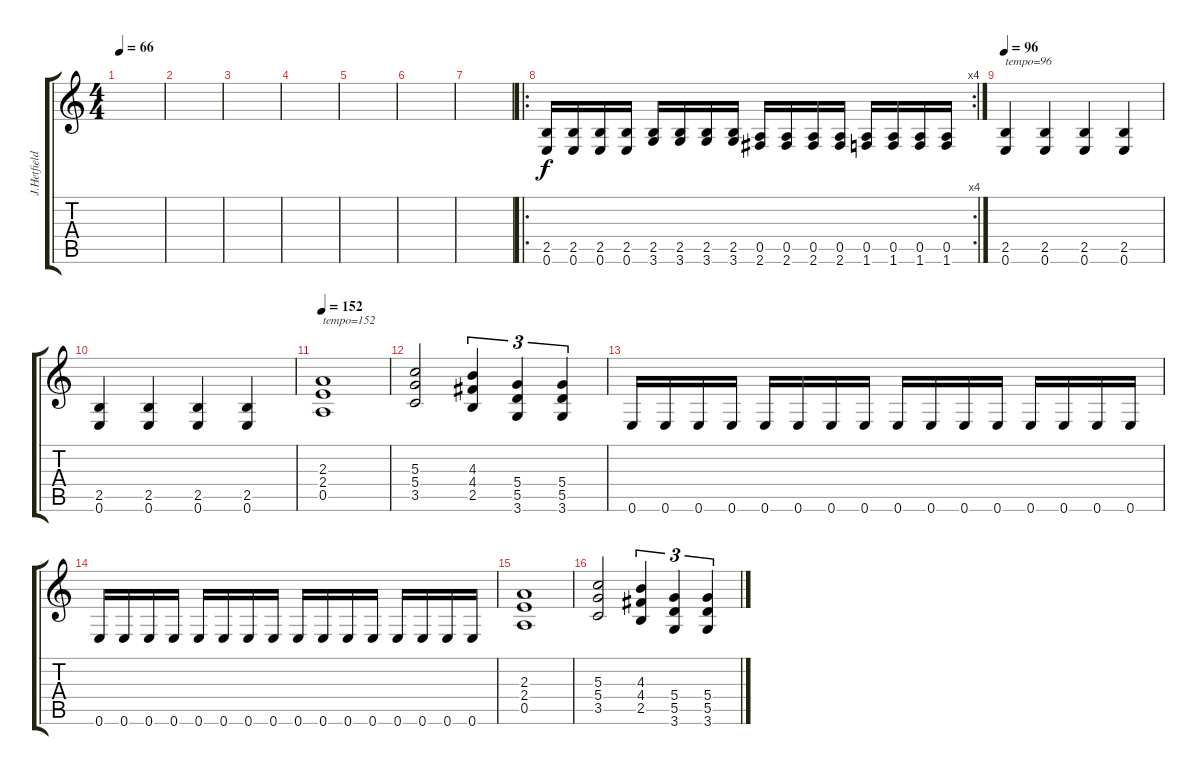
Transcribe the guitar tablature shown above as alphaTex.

\track ("J.Hetfield" "J.Hetfield") {instrument distortionguitar}
\staff {score tabs}
\tuning (E4 B3 G3 D3 A2 E2) {hide}
\ts (4 4)
\tempo 66
\clef g2
\ks c
|
|
|
|
|
|
|
\ro
\rc 4
(2.5 0.6).16 (2.5 0.6).16 (2.5 0.6).16 (2.5 0.6).16 (2.5 3.6).16 (2.5 3.6).16 (2.5 3.6).16 (2.5 3.6).16 (0.5 2.6).16 (0.5 2.6).16 (0.5 2.6).16 (0.5 2.6).16 (0.5 1.6).16 (0.5 1.6).16 (0.5 1.6).16 (0.5 1.6).16 |
\tempo 96
(2.5 0.6).4{txt "tempo=96"} (2.5 0.6).4 (2.5 0.6).4 (2.5 0.6).4 |
(2.5 0.6).4 (2.5 0.6).4 (2.5 0.6).4 (2.5 0.6).4 |
\tempo 152
(2.3 2.4 0.5).1{txt "tempo=152"} |
(5.3 5.4 3.5).2 (4.3 4.4 2.5).4{tu (3 2)} (5.4 5.5 3.6).4{tu (3 2)} (5.4 5.5 3.6).4{tu (3 2)} |
0.6.16 0.6.16 0.6.16 0.6.16 0.6.16 0.6.16 0.6.16 0.6.16 0.6.16 0.6.16 0.6.16 0.6.16 0.6.16 0.6.16 0.6.16 0.6.16 |
0.6.16 0.6.16 0.6.16 0.6.16 0.6.16 0.6.16 0.6.16 0.6.16 0.6.16 0.6.16 0.6.16 0.6.16 0.6.16 0.6.16 0.6.16 0.6.16 |
(2.3 2.4 0.5).1 |
(5.3 5.4 3.5).2 (4.3 4.4 2.5).4{tu (3 2)} (5.4 5.5 3.6).4{tu (3 2)} (5.4 5.5 3.6).4{tu (3 2)}
